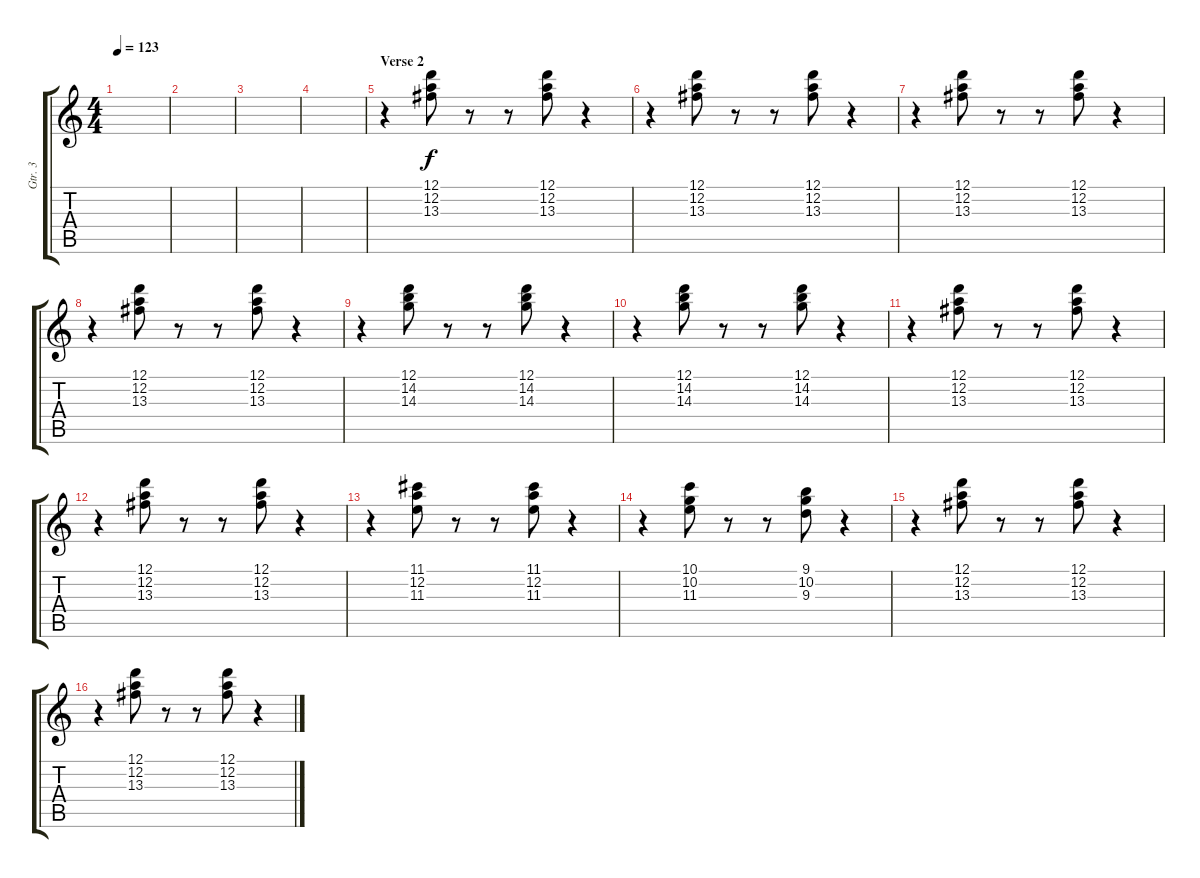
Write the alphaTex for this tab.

\track ("Gtr. 3" "Gtr. 3") {instrument electricguitarclean}
\staff {score tabs}
\tuning (D4 A3 F3 C3 G3 D2) {hide}
\ts (4 4)
\tempo 123
\clef g2
\ks c
|
|
|
|
\section ("" "Verse 2")
r.4 (12.1 12.2 13.3).8 r.8 r.8 (12.1 12.2 13.3).8 r.4 |
r.4 (12.1 12.2 13.3).8 r.8 r.8 (12.1 12.2 13.3).8 r.4 |
r.4 (12.1 12.2 13.3).8 r.8 r.8 (12.1 12.2 13.3).8 r.4 |
r.4 (12.1 12.2 13.3).8 r.8 r.8 (12.1 12.2 13.3).8 r.4 |
r.4 (12.1 14.2 14.3).8 r.8 r.8 (12.1 14.2 14.3).8 r.4 |
r.4 (12.1 14.2 14.3).8 r.8 r.8 (12.1 14.2 14.3).8 r.4 |
r.4 (12.1 12.2 13.3).8 r.8 r.8 (12.1 12.2 13.3).8 r.4 |
r.4 (12.1 12.2 13.3).8 r.8 r.8 (12.1 12.2 13.3).8 r.4 |
r.4 (11.1 12.2 11.3).8 r.8 r.8 (11.1 12.2 11.3).8 r.4 |
r.4 (10.1 10.2 11.3).8 r.8 r.8 (9.1 10.2 9.3).8 r.4 |
r.4 (12.1 12.2 13.3).8 r.8 r.8 (12.1 12.2 13.3).8 r.4 |
r.4 (12.1 12.2 13.3).8 r.8 r.8 (12.1 12.2 13.3).8 r.4
